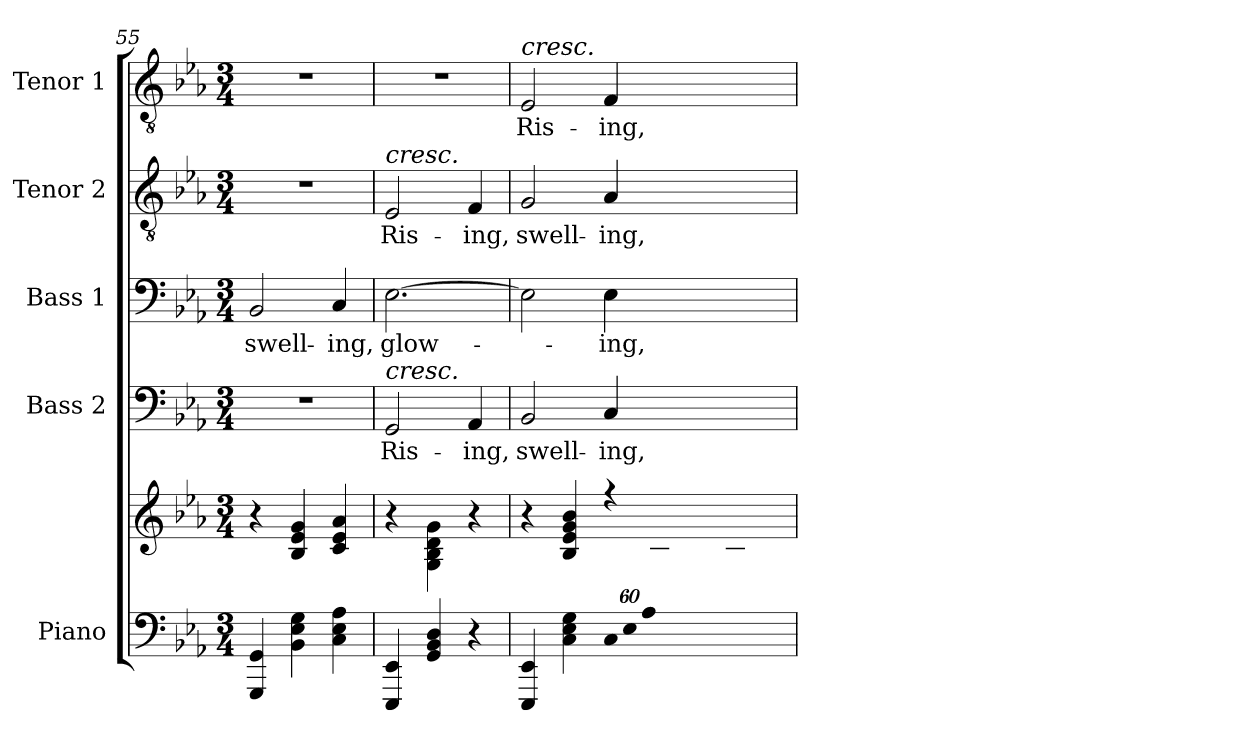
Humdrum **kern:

**kern	**kern	**kern	**text	**kern	**text	**kern	**text	**kern	**text
*part5	*part5	*part4	*part4	*part3	*part3	*part2	*part2	*part1	*part1
*staff6	*staff5	*staff4	*staff4	*staff3	*staff3	*staff2	*staff2	*staff1	*staff1
*I"Piano	*	*I"Bass 2	*	*I"Bass 1	*	*I"Tenor 2	*	*I"Tenor 1	*
*I'Pno.	*	*I'B2.	*	*I'B1.	*	*I'T2.	*	*I'T1.	*
*clefF4	*clefG2	*clefF4	*	*clefF4	*	*clefGv2	*	*clefGv2	*
*	*	*	*	*	*	*ITrd7c12	*	*ITrd7c12	*
*k[b-e-a-]	*k[b-e-a-]	*k[b-e-a-]	*	*k[b-e-a-]	*	*k[b-e-a-]	*	*k[b-e-a-]	*
*E-:	*E-:	*E-:	*	*E-:	*	*E-:	*	*E-:	*
*M3/4	*M3/4	*M3/4	*	*M3/4	*	*M3/4	*	*M3/4	*
=55	=55	=55	=55	=55	=55	=55	=55	=55	=55
!	!	!	!	!	!LO:LY:b	!	!	!	!
4GGG/ 4GG/	4r	2.r	.	2BB-/	swell-	2.r	.	2.r	.
4BB-\ 4E-\ 4G\	4B-/ 4e-/ 4g/	.	.	.	.	.	.	.	.
!	!	!	!	!	!LO:LY:b	!	!	!	!
4C\ 4E-\ 4A-\	4c/ 4e-/ 4a-/	.	.	4C/	-ing,	.	.	.	.
=56	=56	=56	=56	=56	=56	=56	=56	=56	=56
!	!	!	!	!	!	!LO:TX:a:i:t=cresc.	!	!	!
!	!	!LO:TX:a:i:t=cresc.	!	!	!	!	!	!	!
!	!	!	!LO:LY:b	!	!LO:LY:b	!	!LO:LY:b	!	!
4EEE-/ 4EE-/	4r	2GG/	Ris-	[2.E-\	glow-	2EE-/	Ris-	2.r	.
4GG/ 4BB-/ 4D/	4G\ 4B-\ 4d\ 4g\	.	.	.	.	.	.	.	.
!	!	!	!LO:LY:b	!	!	!	!LO:LY:b	!	!
4r	4r	4AA-/	-ing,	.	.	4FF/	-ing,	.	.
!!LO:LB:g=z
=57	=57	=57	=57	=57	=57	=57	=57	=57	=57
*	*^	*	*	*	*	*	*	*	*
!	!	!	!	!	!	!	!	!	!LO:TX:a:i:t=cresc.	!
!	!	!	!	!LO:LY:b	!	!	!	!LO:LY:b	!	!LO:LY:b
4EEE-/ 4EE-/	4r	640%373ryy	2BB-/	swell-	2E-\]	.	2GG/	swell-	2EE-/	Ris-
4C\ 4E-\ 4G\	4B-/ 4e-/ 4g/ 4b-/	.	.	.	.	.	.	.	.	.
*Xbrackettup	*	*	*	*	*	*	*	*	*	*
!LO:N:vis=32	!	!	!	!LO:LY:b	!	!LO:LY:b	!	!LO:LY:b	!	!LO:LY:b
1920%53C/LLL	4r	.	4C/	-ing,	4E-\	-ing,	4AA-/	-ing,	4FF/	-ing,
!LO:N:vis=32	!	!	!	!	!	!	!	!	!	!
1920%53E-/	.	.	.	.	.	.	.	.	.	.
!LO:N:vis=32	!	!	!	!	!	!	!	!	!	!
1920%53A-/	.	.	.	.	.	.	.	.	.	.
!	!	!LO:N:vis=32	!	!	!	!	!	!	!	!
640%107ryy	.	1920%53c\	.	.	.	.	.	.	.	.
!	!	!LO:N:vis=32	!	!	!	!	!	!	!	!
.	.	1920%53e-\	.	.	.	.	.	.	.	.
!	!	!LO:N:vis=32	!	!	!	!	!	!	!	!
.	.	1920%53a-\	.	.	.	.	.	.	.	.
!	!	!LO:N:vis=32	!	!	!	!	!	!	!	!
.	.	1920%53e-\	.	.	.	.	.	.	.	.
!	!	!LO:N:vis=32	!	!	!	!	!	!	!	!
.	.	1920%53c\	.	.	.	.	.	.	.	.
!	!	!LO:N:vis=32	!	!	!	!	!	!	!	!
.	.	1920%53e-\JJJ	.	.	.	.	.	.	.	.
.	.	640ryy	.	.	.	.	.	.	.	.
*	*v	*v	*	*	*	*	*	*	*	*
=	=	=	=	=	=	=	=	=	=
*-	*-	*-	*-	*-	*-	*-	*-	*-	*-
